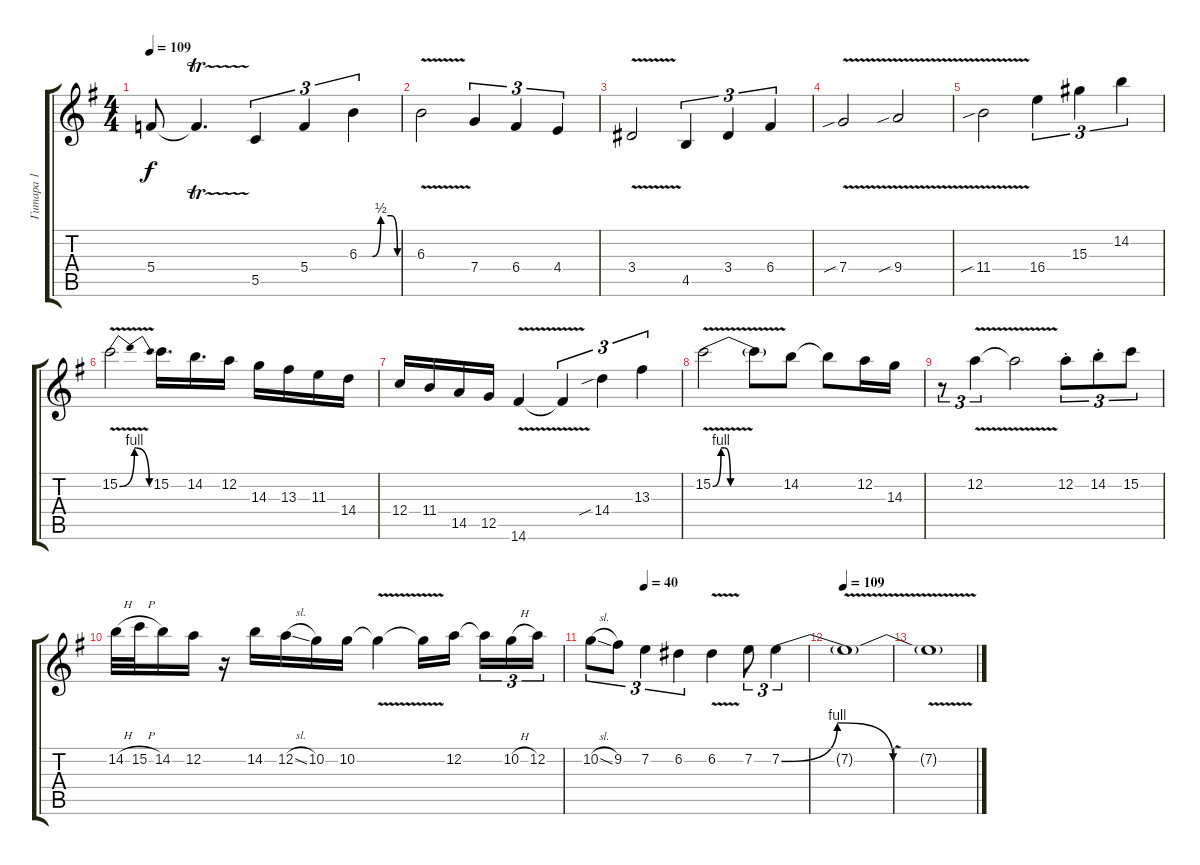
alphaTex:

\track ("Гитара 1" "Гитара 1") {instrument distortionguitar}
\staff {score tabs}
\tuning (D4 A3 F3 C3 G2 E2) {hide}
\ts (4 4)
\tempo 109
\clef g2
\ks eminor
5.4.8{dy f} 5.4{tr (6 32) t}.4{d} 5.5.4{tu (3 2)} 5.4.4{tu (3 2)} 6.3{be (custom 0 0 21 0 34 2 50 2 60 0)}.4{tu (3 2)} |
6.3{v}.2 7.4.4{tu (3 2)} 6.4.4{tu (3 2)} 4.4.4{tu (3 2)} |
3.4{v}.2 4.5.4{tu (3 2)} 3.4.4{tu (3 2)} 6.4.4{tu (3 2)} |
7.4{v sib}.2 9.4{v sib}.2 |
11.4{v sib}.2 16.4.4{tu (3 2)} 15.3.4{tu (3 2)} 14.2.4{tu (3 2)} |
15.2{be (bendrelease 0 0 15 4 55 4 60 0) v}.2 15.2.16{d} 14.2.16{d} 12.2.16 14.3.16 13.3.16 11.3.16 14.4.16 |
12.4.16 11.4.16 14.5.16 12.5.16 14.6{v}.4 14.6{t}.4{tu (3 2)} 14.4{sib}.4{tu (3 2)} 13.3.4{tu (3 2)} |
15.2{be (custom 0 0 7 4 10 4 15 0 60 0) v}.2 15.2{t}.8 14.2.8 14.2{t}.8 12.2.16 14.3.16 |
r.8{tu (3 2)} 12.2{v}.4{tu (3 2)} 12.2{t}.2 12.2{st}.8{tu (3 2)} 14.2{st}.8{tu (3 2)} 15.2.8{tu (3 2)} |
14.2{h}.32 15.2{h}.32 14.2.16 12.2.16 r.16 14.2.16 12.2{sl}.16 10.2.16 10.2.16 10.2{v t}.4 10.2{t}.16 12.2.16{beam splitsecondary} 12.2{t}.16{tu (3 2)} 10.2{h}.16{tu (3 2)} 12.2.16{tu (3 2)} |
\tempo (40 0.25)
10.2{sl}.8{tu (3 2)} 9.2.8{tu (3 2)} 7.2.4{tu (3 2)} 6.2.4{tu (3 2)} 6.2{v}.4 7.2.8{tu (3 2)} 7.2{be (bendrelease 0 0 15 4 42 4 60 0)}.4{tu (3 2)} |
\tempo 109
7.2{v t}.1 |
7.2{t}.1
